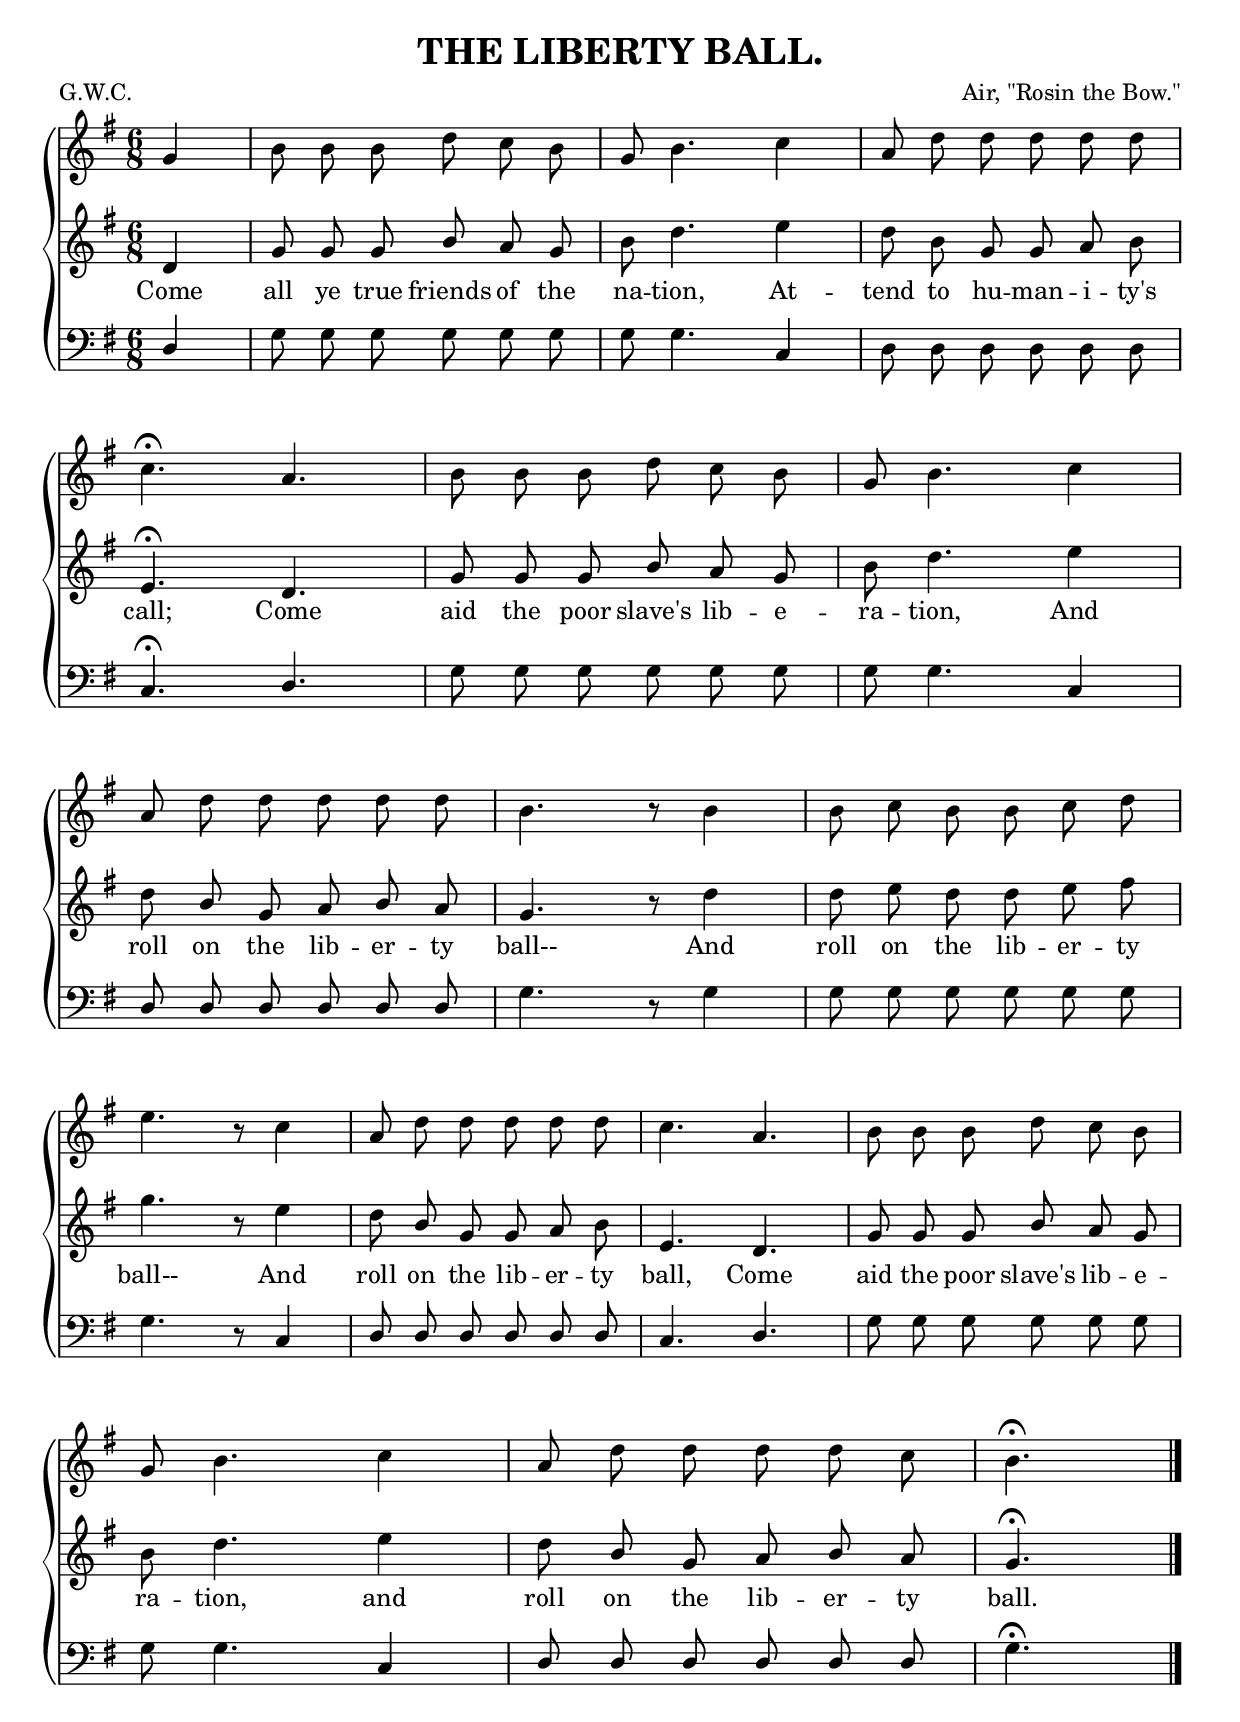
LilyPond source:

\version "2.10"
\include "english.ly"

\header {
  title =    "THE LIBERTY BALL."
  poet =     "G.W.C."
  composer = "Air, \"Rosin the Bow.\""
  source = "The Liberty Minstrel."
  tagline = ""
}

verseone = \lyricmode {
  Come all ye true friends of the na -- tion, At -- tend to hu -- man -- i -- ty's
  call; Come aid the poor slave's lib -- e -- ra -- tion, And
  roll on the lib -- er -- ty ball-- And roll on the lib -- er -- ty
  ball-- And roll on the lib -- er -- ty ball, Come aid the poor slave's lib -- e --
  ra -- tion, and roll on the lib -- er -- ty ball.
}

trebleOne =  \relative c' {
  \clef treble
  \time 6/8
  \key g \major
  \autoBeamOff

  \partial 4 g'4 |
  b8 b b d c b |
  g b4. c4 |
  a8 d d d d d |

  \break
  c4.^\fermata a4. |
  b8 b b d c b |
  g b4. c4 |

  \break
  a8 d d d d d |
  b4. r8 b4 |
  b8 c b b c d |

  \break
  e4. r8 c4 |
  a8 d d d d d |
  c4. a4. |
  b8 b b d c b |

  \break
  g8 b4. c4 |
  a8 d d d d c |
  b4.^\fermata \bar "|."
}

trebleTwo =  \relative c' {
  \clef treble
  \time 6/8
  \key g \major
  \autoBeamOff

  \partial 4 d4 |
  g8 g g \stemUp b \stemNeutral a g |
  b d4. e4 |
  d8 b g g a b |

  \break
  e,4.^\fermata d4. |
  g8 g g \stemUp b \stemNeutral a g |
  b d4. e4 |

  \break
  d8 \stemUp b \stemNeutral g a \stemUp b \stemNeutral a |
  g4. r8 d'4 |
  d8 e d d e fs |

  \break
  g4. r8 e4 |
  d8 \stemUp b \stemNeutral g g a b |
  e,4. d4. |
  g8 g g \stemUp b \stemNeutral a g |

  \break
  b8 d4. e4 |
  d8 \stemUp b \stemNeutral g a \stemUp b \stemNeutral a
  g4.^\fermata \bar "|."
}

bass = \relative c {
  \clef bass
  \time 6/8
  \key g \major
  \autoBeamOff

  \partial 4 \stemUp d4 |
  \stemNeutral g8 g g g g g |
  g g4. c,4 |
  d8 d d d d d |

  \break
  c4.^\fermata \stemUp d4. |
  \stemNeutral g8 g g g g g |
  g g4. c,4 |

  \break
  \stemUp d8 d d d d d |
  \stemNeutral g4. r8 g4 |
  g8 g g g g g |

  \break
  g4. r8 c,4 |
  \stemUp d8 d d d d d |
  c4. d4. |
  \stemNeutral g8 g g g g g |

  \break
  g8 g4. c,4 |
  \stemUp d8 d d d d d
  \stemNeutral g4.^\fermata
}

\score { 
  \new ChoirStaff \with{systemStartDelimiter = #'SystemStartBrace }	
   <<
     \new Staff = "upperOne"  \new Voice = "trebleOne" { \trebleOne }
     \new Staff = "upperTwo" \new Voice = "trebleTwo" { \trebleTwo }
     \new Lyrics \lyricsto "trebleTwo" { \verseone }
     \new Staff = "lower"  \new Voice = "bass" { \bass }
   >>
   
\layout {
	indent=0
	\context { \Staff \override Rest #'style = #'classical }
	\context { \Score \remove "Bar_number_engraver" }
	  }
	  
\midi { \context { \Score tempoWholesPerMinute = #(ly:make-moment 140 4 ) }}   
}

%%Transcriber's Notes:

%%Added missing fermata last system, last bar, bass part. 